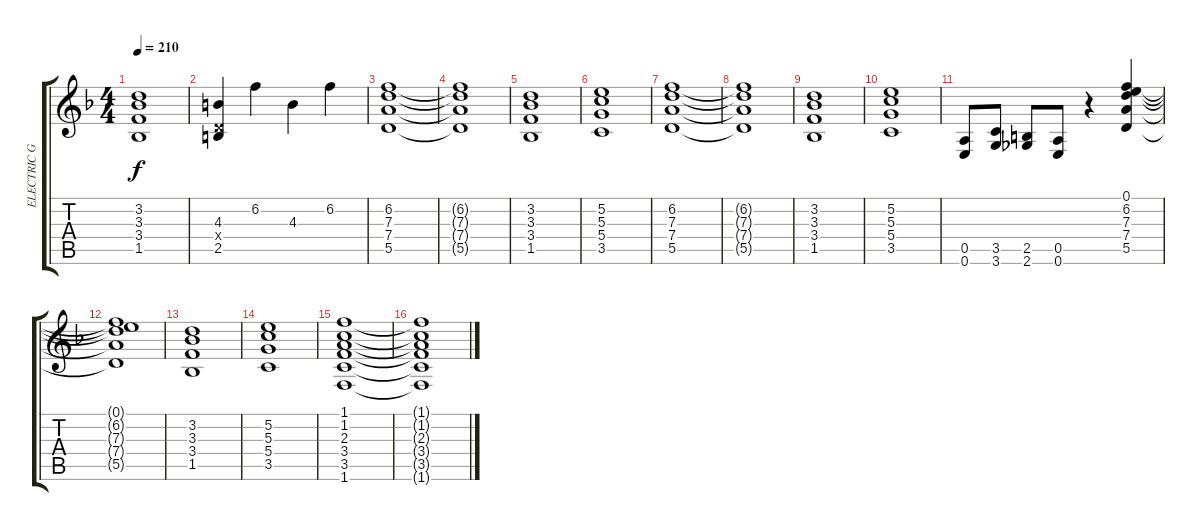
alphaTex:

\track ("ELECTRIC GUITAR 1" "ELECTRIC G") {instrument overdrivenguitar}
\staff {score tabs}
\tuning (E4 B3 G3 D3 A2 E2) {hide}
\ts (4 4)
\tempo 210
\clef g2
\ks f
(3.2 3.3 3.4 1.5).1{dy f} |
(4.3 0.4{x} 2.5).4 6.2.4 4.3.4 6.2.4 |
(6.2 7.3 7.4 5.5).1 |
(6.2{t} 7.3{t} 7.4{t} 5.5{t}).1 |
(3.2 3.3 3.4 1.5).1 |
(5.2 5.3 5.4 3.5).1 |
(6.2 7.3 7.4 5.5).1 |
(6.2{t} 7.3{t} 7.4{t} 5.5{t}).1 |
(3.2 3.3 3.4 1.5).1 |
(5.2 5.3 5.4 3.5).1 |
(0.5 0.6).8 (3.5 3.6).8 (2.5 2.6).8 (0.5 0.6).8 r.4 (0.1 6.2 7.3 7.4 5.5).4 |
(0.1{t} 6.2{t} 7.3{t} 7.4{t} 5.5{t}).1 |
(3.2 3.3 3.4 1.5).1 |
(5.2 5.3 5.4 3.5).1 |
(1.1 1.2 2.3 3.4 3.5 1.6).1 |
(1.1{t} 1.2{t} 2.3{t} 3.4{t} 3.5{t} 1.6{t}).1
